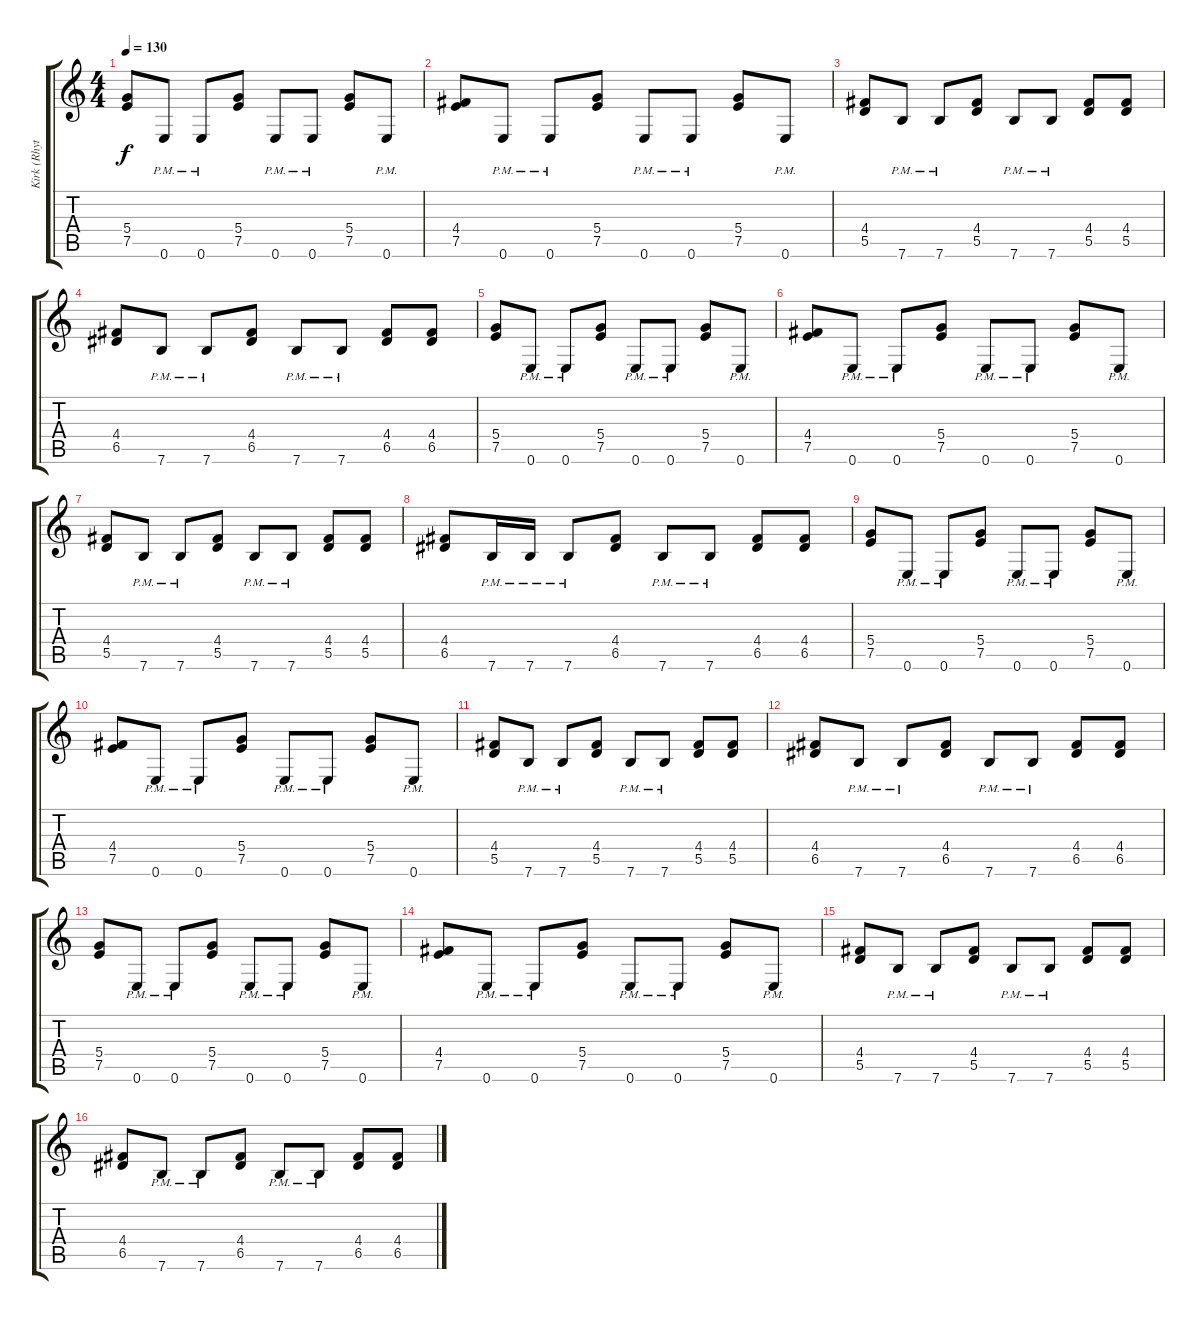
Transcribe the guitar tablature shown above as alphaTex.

\track ("Kirk (Rhythm Guitar)" "Kirk (Rhyt") {instrument distortionguitar}
\staff {score tabs}
\tuning (E4 B3 G3 D3 A2 E2) {hide}
\ts (4 4)
\tempo 130
\clef g2
\ks c
(5.4 7.5).8{dy f} 0.6{pm}.8 0.6{pm}.8 (5.4 7.5).8 0.6{pm}.8 0.6{pm}.8 (5.4 7.5).8 0.6{pm}.8 |
(4.4 7.5).8 0.6{pm}.8 0.6{pm}.8 (5.4 7.5).8 0.6{pm}.8 0.6{pm}.8 (5.4 7.5).8 0.6{pm}.8 |
(4.4 5.5).8 7.6{pm}.8 7.6{pm}.8 (4.4 5.5).8 7.6{pm}.8 7.6{pm}.8 (4.4 5.5).8 (4.4 5.5).8 |
(4.4 6.5).8 7.6{pm}.8 7.6{pm}.8 (4.4 6.5).8 7.6{pm}.8 7.6{pm}.8 (4.4 6.5).8 (4.4 6.5).8 |
(5.4 7.5).8 0.6{pm}.8 0.6{pm}.8 (5.4 7.5).8 0.6{pm}.8 0.6{pm}.8 (5.4 7.5).8 0.6{pm}.8 |
(4.4 7.5).8 0.6{pm}.8 0.6{pm}.8 (5.4 7.5).8 0.6{pm}.8 0.6{pm}.8 (5.4 7.5).8 0.6{pm}.8 |
(4.4 5.5).8 7.6{pm}.8 7.6{pm}.8 (4.4 5.5).8 7.6{pm}.8 7.6{pm}.8 (4.4 5.5).8 (4.4 5.5).8 |
(4.4 6.5).8 7.6{pm}.16 7.6{pm}.16 7.6{pm}.8 (4.4 6.5).8 7.6{pm}.8 7.6{pm}.8 (4.4 6.5).8 (4.4 6.5).8 |
(5.4 7.5).8 0.6{pm}.8 0.6{pm}.8 (5.4 7.5).8 0.6{pm}.8 0.6{pm}.8 (5.4 7.5).8 0.6{pm}.8 |
(4.4 7.5).8 0.6{pm}.8 0.6{pm}.8 (5.4 7.5).8 0.6{pm}.8 0.6{pm}.8 (5.4 7.5).8 0.6{pm}.8 |
(4.4 5.5).8 7.6{pm}.8 7.6{pm}.8 (4.4 5.5).8 7.6{pm}.8 7.6{pm}.8 (4.4 5.5).8 (4.4 5.5).8 |
(4.4 6.5).8 7.6{pm}.8 7.6{pm}.8 (4.4 6.5).8 7.6{pm}.8 7.6{pm}.8 (4.4 6.5).8 (4.4 6.5).8 |
(5.4 7.5).8 0.6{pm}.8 0.6{pm}.8 (5.4 7.5).8 0.6{pm}.8 0.6{pm}.8 (5.4 7.5).8 0.6{pm}.8 |
(4.4 7.5).8 0.6{pm}.8 0.6{pm}.8 (5.4 7.5).8 0.6{pm}.8 0.6{pm}.8 (5.4 7.5).8 0.6{pm}.8 |
(4.4 5.5).8 7.6{pm}.8 7.6{pm}.8 (4.4 5.5).8 7.6{pm}.8 7.6{pm}.8 (4.4 5.5).8 (4.4 5.5).8 |
(4.4 6.5).8 7.6{pm}.8 7.6{pm}.8 (4.4 6.5).8 7.6{pm}.8 7.6{pm}.8 (4.4 6.5).8 (4.4 6.5).8
